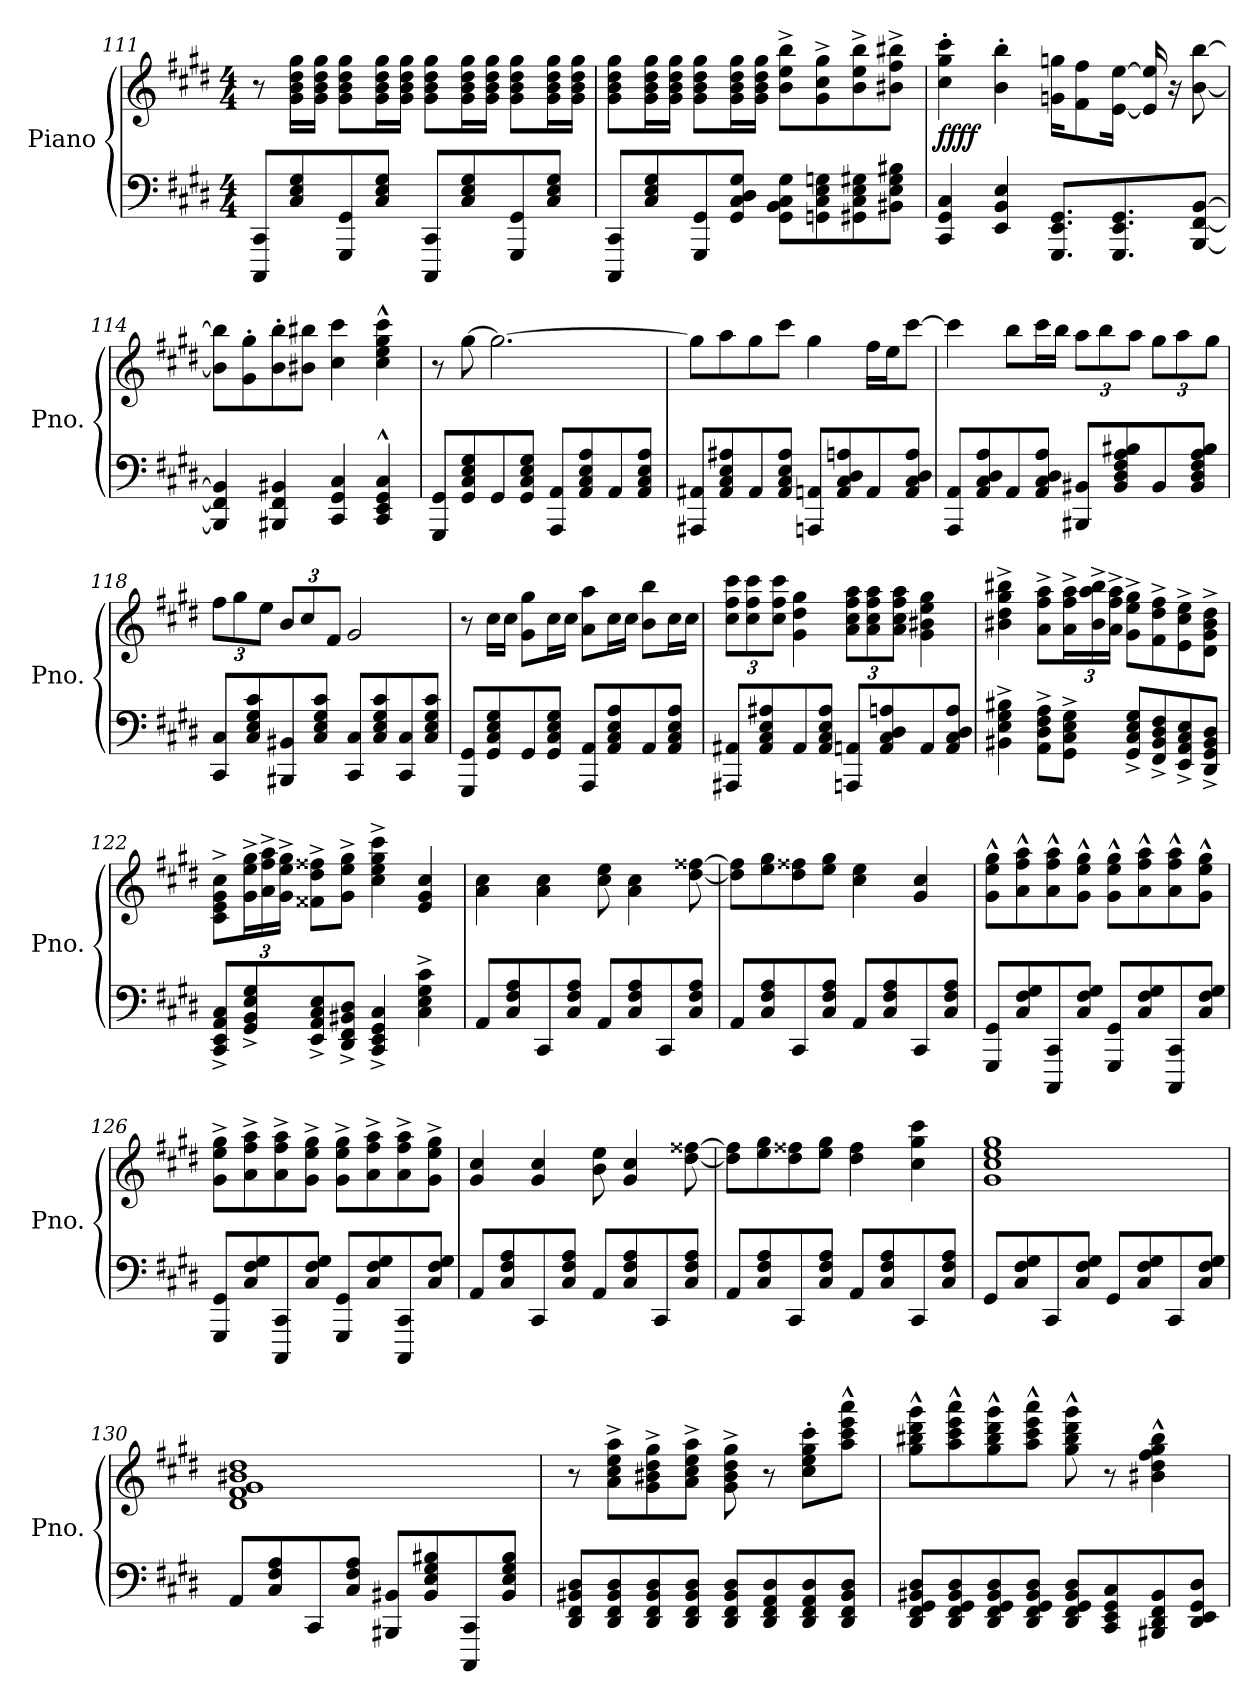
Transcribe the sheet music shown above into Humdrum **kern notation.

**kern	**kern	**dynam
*part1	*part1	*part1
*staff2	*staff1	*staff1/2
*I"Piano	*	*
*I'Pno.	*	*
*clefF4	*clefG2	*
*k[f#c#g#d#]	*k[f#c#g#d#]	*
*M4/4	*M4/4	*
=111	=111	=111
8CCC#/ 8CC#/L	8r	.
8C#/ 8E/ 8G#/	16g#\ 16b\ 16dd#\ 16gg#\LL	.
.	16g#\ 16b\ 16dd#\ 16gg#\JJ	.
8GGG#/ 8GG#/	8g#\ 8b\ 8dd#\ 8gg#\L	.
8C#/ 8E/ 8G#/J	16g#\ 16b\ 16dd#\ 16gg#\L	.
.	16g#\ 16b\ 16dd#\ 16gg#\JJ	.
8CCC#/ 8CC#/L	8g#\ 8b\ 8dd#\ 8gg#\L	.
8C#/ 8E/ 8G#/	16g#\ 16b\ 16dd#\ 16gg#\L	.
.	16g#\ 16b\ 16dd#\ 16gg#\JJ	.
8GGG#/ 8GG#/	8g#\ 8b\ 8dd#\ 8gg#\L	.
8C#/ 8E/ 8G#/J	16g#\ 16b\ 16dd#\ 16gg#\L	.
.	16g#\ 16b\ 16dd#\ 16gg#\JJ	.
=112	=112	=112
8CCC#/ 8CC#/L	8g#\ 8b\ 8dd#\ 8gg#\L	.
8C#/ 8E/ 8G#/	16g#\ 16b\ 16dd#\ 16gg#\L	.
.	16g#\ 16b\ 16dd#\ 16gg#\JJ	.
8GGG#/ 8GG#/	8g#\ 8b\ 8dd#\ 8gg#\L	.
8GG#/ 8C#/ 8D#/ 8G#/J	16g#\ 16b\ 16dd#\ 16gg#\L	.
.	16g#\ 16b\ 16dd#\ 16gg#\JJ	.
8GG#\ 8BB\ 8C#\ 8G#\L	8b\^ 8ee\^ 8bb\^L	.
8GGn\ 8C#\ 8E\ 8Gn\	8g#\^ 8cc#\^ 8gg#\^	.
8GG#X\ 8C#\ 8E\ 8G#X\	8b\^ 8ee\^ 8bb\^	.
8BB#X\ 8E\ 8G#\ 8B#X\J	8b#X\^ 8ff#\^ 8bb#X\^J	.
!!LO:LB:g=z
=113	=113	=113
!	!	!LO:DY:b
!	!	!LO:DY:n=1:b
4CC#/ 4GG#/ 4C#/	4cc#\' 4gg#\' 4ccc#\'	ff ff
4EE/ 4BB/ 4E/	4b\' 4bb\'	.
8.GGG#/ 8.EE/ 8.GG#/L	16gn\ 16ggn\KL	.
.	8f#\ 8ff#\	.
8.GGG#/ 8.EE/ 8.GG#/	[16e\ [16ee\Jk	.
.	16e/] 16ee/]	.
.	16r	.
[8BBB/ [8FF#/ [8BB/J	[8b\ [8bb\	.
=114	=114	=114
4BBB/] 4FF#/] 4BB/]	8b\] 8bb\]L	.
.	8g#\' 8gg#\'	.
4BBB#X/ 4FF#/ 4BB#X/	8b\' 8bb\'	.
.	8b#X\ 8bb#X\J	.
4CC#/ 4GG#/ 4C#/	4cc#\ 4ccc#\	.
4CC#/^^ 4EE/^^ 4GG#/^^ 4C#/^^	4cc#\^^ 4ee\^^ 4gg#\^^ 4ccc#\^^	.
=115	=115	=115
8GGG#/ 8GG#/L	8r	.
8GG#/ 8C#/ 8E/ 8G#/	[8gg#\	.
8GG#/	2.gg#\_	.
8GG#/ 8C#/ 8E/ 8G#/J	.	.
8AAA/ 8AA/L	.	.
8AA/ 8C#/ 8E/ 8A/	.	.
8AA/	.	.
8AA/ 8C#/ 8E/ 8A/J	.	.
=116	=116	=116
8AAA#X/ 8AA#X/L	8gg#\L]	.
8AA#/ 8C#/ 8E/ 8A#X/	8aa\	.
8AA#/	8gg#\	.
8AA#/ 8C#/ 8E/ 8A#/J	8ccc#\J	.
8AAAn/ 8AAn/L	4gg#\	.
8AA/ 8C#/ 8D#/ 8An/	.	.
8AA/	16ff#\LL	.
.	16ee\J	.
8AA/ 8C#/ 8D#/ 8A/J	[8ccc#\J	.
!!LO:PB:g=z
=117	=117	=117
8AAA/ 8AA/L	4ccc#\]	.
8AA/ 8C#/ 8D#/ 8A/	.	.
8AA/	8bb\L	.
8AA/ 8C#/ 8D#/ 8A/J	16ccc#\L	.
.	16bb\JJ	.
*	*Xbrackettup	*
8BBB#X/ 8BB#X/L	12aa\L	.
.	12bb\	.
8BB#/ 8D#/ 8F#/ 8A/ 8B#X/	.	.
.	12aa\J	.
8BB#/	12gg#\L	.
.	12aa\	.
8BB#/ 8D#/ 8F#/ 8A/ 8B#/J	.	.
.	12gg#\J	.
=118	=118	=118
8CC#/ 8C#/L	12ff#\L	.
.	12gg#\	.
8C#/ 8E/ 8G#/ 8c#/	.	.
.	12ee\J	.
8BBB#X/ 8BB#X/	12b/L	.
.	12cc#/	.
8C#/ 8E/ 8G#/ 8c#/J	.	.
.	12f#/J	.
8CC#/ 8C#/L	2g#/	.
8C#/ 8E/ 8G#/ 8c#/	.	.
8CC#/ 8C#/	.	.
8C#/ 8E/ 8G#/ 8c#/J	.	.
=119	=119	=119
8GGG#/ 8GG#/L	8r	.
8GG#/ 8C#/ 8E/ 8G#/	16cc#\LL	.
.	16cc#\JJ	.
8GG#/	8g#\ 8gg#\L	.
8GG#/ 8C#/ 8E/ 8G#/J	16cc#\L	.
.	16cc#\JJ	.
8AAA/ 8AA/L	8a\ 8aa\L	.
8AA/ 8C#/ 8E/ 8A/	16cc#\L	.
.	16cc#\JJ	.
8AA/	8b\ 8bb\L	.
8AA/ 8C#/ 8E/ 8A/J	16cc#\L	.
.	16cc#\JJ	.
!!LO:LB:g=z
=120	=120	=120
8AAA#X/ 8AA#X/L	12cc#\ 12ff#\ 12ccc#\L	.
.	12cc#\ 12ff#\ 12ccc#\	.
8AA#/ 8C#/ 8E/ 8A#X/	.	.
.	12cc#\ 12ff#\ 12ccc#\J	.
8AA#/	4g#\ 4dd#\ 4gg#\	.
8AA#/ 8C#/ 8E/ 8A#/J	.	.
8AAAn/ 8AAn/L	12a\ 12cc#\ 12ff#\ 12aa\L	.
.	12a\ 12cc#\ 12ff#\ 12aa\	.
8AA/ 8C#/ 8D#/ 8An/	.	.
.	12a\ 12cc#\ 12ff#\ 12aa\J	.
8AA/	4g#\ 4b#X\ 4ee\ 4gg#\	.
8AA/ 8C#/ 8D#/ 8A/J	.	.
=121	=121	=121
4BB#X\^ 4E\^ 4G#\^ 4B#X\^	4b#X\^ 4dd#\^ 4gg#\^ 4bb#X\^	.
8AA\^ 8D#\^ 8F#\^ 8A\^L	8a\^ 8ff#\^ 8aa\^L	.
8GG#\^ 8C#\^ 8E\^ 8G#\^J	24a\^ 24ff#\^ 24aa\^L	.
.	24b#\^ 24aa\^ 24bb#\^	.
.	24a\^ 24ff#\^ 24aa\^JJ	.
8GG#/^ 8C#/^ 8E/^ 8G#/^L	8g#\^ 8ee\^ 8gg#\^L	.
8FF#/^ 8BB#/^ 8D#/^ 8F#/^	8f#\^ 8dd#\^ 8ff#\^	.
8EE/^ 8AA/^ 8C#/^ 8E/^	8e\^ 8cc#\^ 8ee\^	.
8DD#/^ 8GG#/^ 8BB#/^ 8D#/^J	8d#\^ 8g#\^ 8b#\^ 8dd#\^J	.
=122	=122	=122
8CC#/^ 8EE/^ 8AA/^ 8C#/^L	8c#\^ 8e\^ 8g#\^ 8cc#\^L	.
8GG#/^ 8BB/^ 8E/^ 8G#/^	24g#\^ 24ee\^ 24gg#\^L	.
.	24a\^ 24ff#\^ 24aa\^	.
.	24g#\^ 24ee\^ 24gg#\^JJ	.
8EE/^ 8AA/^ 8C#/^ 8E/^	8f##X\^ 8dd#\^ 8ff##X\^L	.
8DD#/^ 8FF#/^ 8BB#X/^ 8D#/^J	8g#\^ 8ee\^ 8gg#\^J	.
4CC#/^ 4EE/^ 4GG#/^ 4C#/^	4cc#\^ 4ee\^ 4gg#\^ 4ccc#\^	.
4C#\^ 4E\^ 4G#\^ 4c#\^	4e/ 4g#/ 4cc#/	.
!!LO:LB:g=z
=123	=123	=123
8AA/L	4a\ 4cc#\	.
8C#/ 8F#/ 8A/	.	.
8CC#/	4a\ 4cc#\	.
8C#/ 8F#/ 8A/J	.	.
8AA/L	8cc#\ 8ee\	.
8C#/ 8F#/ 8A/	4a\ 4cc#\	.
8CC#/	.	.
8C#/ 8F#/ 8A/J	[8dd#\ [8ff##X\	.
=124	=124	=124
8AA/L	8dd#\] 8ff##\]L	.
8C#/ 8F#/ 8A/	8ee\ 8gg#\	.
8CC#/	8dd#\ 8ff##X\	.
8C#/ 8F#/ 8A/J	8ee\ 8gg#\J	.
8AA/L	4cc#\ 4ee\	.
8C#/ 8F#/ 8A/	.	.
8CC#/	4g#/ 4cc#/	.
8C#/ 8F#/ 8A/J	.	.
=125	=125	=125
8GGG#/ 8GG#/L	8g#\^^ 8ee\^^ 8gg#\^^L	.
8C#/ 8F#/ 8G#/	8a\^^ 8ff#\^^ 8aa\^^	.
8CCC#/ 8CC#/	8a\^^ 8ff#\^^ 8aa\^^	.
8C#/ 8F#/ 8G#/J	8g#\^^ 8ee\^^ 8gg#\^^J	.
8GGG#/ 8GG#/L	8g#\^^ 8ee\^^ 8gg#\^^L	.
8C#/ 8F#/ 8G#/	8a\^^ 8ff#\^^ 8aa\^^	.
8CCC#/ 8CC#/	8a\^^ 8ff#\^^ 8aa\^^	.
8C#/ 8F#/ 8G#/J	8g#\^^ 8ee\^^ 8gg#\^^J	.
=126	=126	=126
8GGG#/ 8GG#/L	8g#\^ 8ee\^ 8gg#\^L	.
8C#/ 8F#/ 8G#/	8a\^ 8ff#\^ 8aa\^	.
8CCC#/ 8CC#/	8a\^ 8ff#\^ 8aa\^	.
8C#/ 8F#/ 8G#/J	8g#\^ 8ee\^ 8gg#\^J	.
8GGG#/ 8GG#/L	8g#\^ 8ee\^ 8gg#\^L	.
8C#/ 8F#/ 8G#/	8a\^ 8ff#\^ 8aa\^	.
8CCC#/ 8CC#/	8a\^ 8ff#\^ 8aa\^	.
8C#/ 8F#/ 8G#/J	8g#\^ 8ee\^ 8gg#\^J	.
!!LO:LB:g=z
=127	=127	=127
8AA/L	4g#/ 4cc#/	.
8C#/ 8F#/ 8A/	.	.
8CC#/	4g#/ 4cc#/	.
8C#/ 8F#/ 8A/J	.	.
8AA/L	8b\ 8ee\	.
8C#/ 8F#/ 8A/	4g#/ 4cc#/	.
8CC#/	.	.
8C#/ 8F#/ 8A/J	[8dd#\ [8ff##X\	.
=128	=128	=128
8AA/L	8dd#\] 8ff##\]L	.
8C#/ 8F#/ 8A/	8ee\ 8gg#\	.
8CC#/	8dd#\ 8ff##X\	.
8C#/ 8F#/ 8A/J	8ee\ 8gg#\J	.
8AA/L	4dd#\ 4ff##\	.
8C#/ 8F#/ 8A/	.	.
8CC#/	4cc#\ 4gg#\ 4ccc#\	.
8C#/ 8F#/ 8A/J	.	.
=129	=129	=129
8GG#/L	1g# 1cc# 1ee 1gg#	.
8C#/ 8F#/ 8G#/	.	.
8CC#/	.	.
8C#/ 8F#/ 8G#/J	.	.
8GG#/L	.	.
8C#/ 8F#/ 8G#/	.	.
8CC#/	.	.
8C#/ 8F#/ 8G#/J	.	.
=130	=130	=130
8AA/L	1d# 1f# 1g# 1b#X 1dd#	.
8C#/ 8F#/ 8A/	.	.
8CC#/	.	.
8C#/ 8F#/ 8A/J	.	.
8BBB#X/ 8BB#X/L	.	.
8BB#/ 8E/ 8G#/ 8B#X/	.	.
8CCC#/ 8CC#/	.	.
8BB#/ 8E/ 8G#/ 8B#/J	.	.
!!LO:LB:g=z
=131	=131	=131
8DD#/ 8FF#/ 8BB#X/ 8D#/L	8r	.
8DD#/ 8FF#/ 8BB#/ 8D#/	8a\^ 8cc#\^ 8ee\^ 8aa\^L	.
8DD#/ 8FF#/ 8BB#/ 8D#/	8g#\^ 8b#X\^ 8dd#\^ 8gg#\^	.
8DD#/ 8FF#/ 8BB#/ 8D#/J	8a\^ 8cc#\^ 8ee\^ 8aa\^J	.
8DD#/ 8FF#/ 8BB#/ 8D#/L	8g#\^ 8b#\^ 8dd#\^ 8gg#\^	.
8DD#/ 8FF#/ 8AA/ 8D#/	8r	.
8DD#/ 8FF#/ 8AA/ 8D#/	8cc#\' 8ee\' 8gg#\' 8ccc#\'L	.
8DD#/ 8FF#/ 8BB#/ 8D#/J	8aa\^^ 8ccc#\^^ 8eee\^^ 8aaa\^^J	.
=132	=132	=132
8DD#/ 8FF#/ 8GG#/ 8BB#X/ 8D#/L	8gg#\^^ 8bb#X\^^ 8ddd#\^^ 8ggg#\^^L	.
8DD#/ 8FF#/ 8GG#/ 8BB#/ 8D#/	8aa\^^ 8ccc#\^^ 8eee\^^ 8aaa\^^	.
8DD#/ 8FF#/ 8GG#/ 8BB#/ 8D#/	8gg#\^^ 8bb#\^^ 8ddd#\^^ 8ggg#\^^	.
8DD#/ 8FF#/ 8GG#/ 8BB#/ 8D#/J	8aa\^^ 8ccc#\^^ 8eee\^^ 8aaa\^^J	.
8DD#/ 8FF#/ 8GG#/ 8BB#/ 8D#/L	8gg#\^^ 8bb#\^^ 8ddd#\^^ 8ggg#\^^	.
8CC#/ 8EE/ 8GG#/ 8C#/	8r	.
8BBB#X/ 8DD#/ 8FF#/ 8BB#/	4b#X\^^ 4dd#\^^ 4ff#\^^ 4gg#\^^ 4bb#\^^	.
8DD#/ 8EE/ 8GG#/ 8D#/J	.	.
=	=	=
*-	*-	*-
